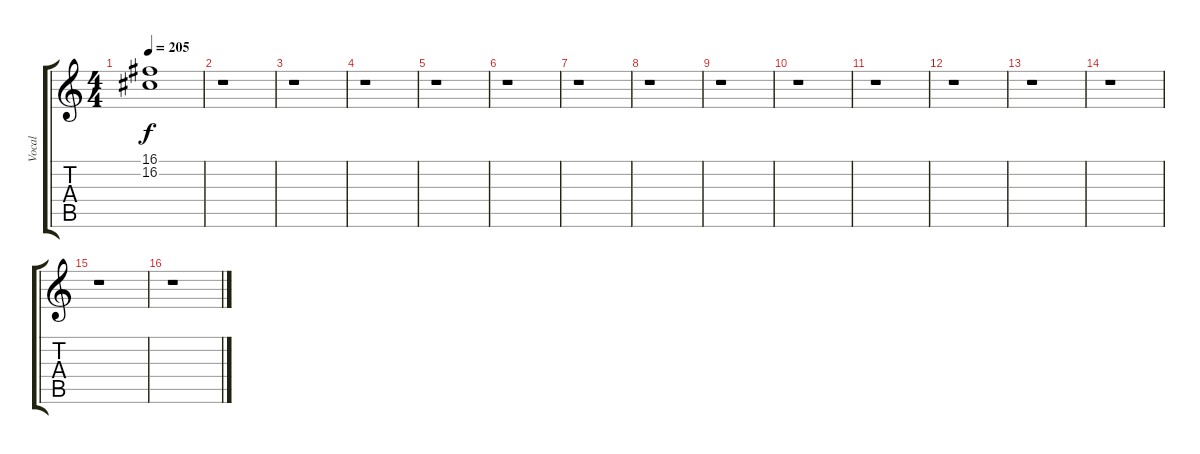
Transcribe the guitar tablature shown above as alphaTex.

\track ("Vocal" "Vocal") {instrument synthvoice}
\staff {score tabs}
\tuning (D4 A3 F3 C3 G2 D2) {hide}
\ts (4 4)
\tempo 205
\clef g2
\ks c
(16.1{t} 16.2{t}).1{dy f} |
r.1 |
r.1 |
r.1 |
r.1 |
r.1 |
r.1 |
r.1 |
r.1 |
r.1 |
r.1 |
r.1 |
r.1 |
r.1 |
r.1 |
r.1
